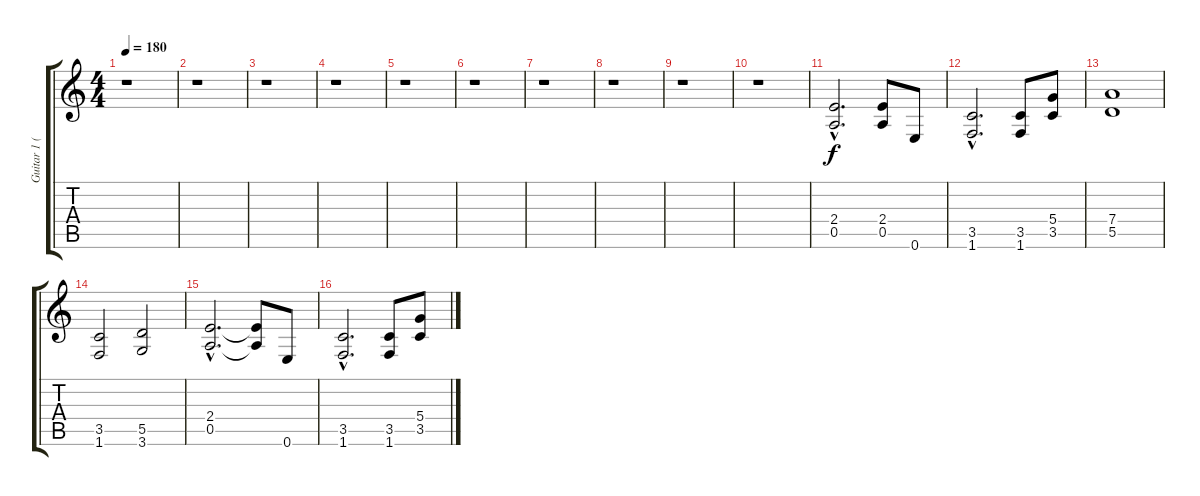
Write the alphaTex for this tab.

\track ("Guitar 1 (Disto)" "Guitar 1 (") {instrument distortionguitar}
\staff {score tabs}
\tuning (E4 B3 G3 D3 A2 E2) {hide}
\ts (4 4)
\tempo 180
\clef g2
\ks c
r.1{dy f} |
r.1 |
r.1 |
r.1 |
r.1 |
r.1 |
r.1 |
r.1 |
r.1 |
r.1 |
(2.4{hac} 0.5{hac}).2{d} (2.4 0.5).8 0.6.8 |
(3.5{hac} 1.6{hac}).2{d} (3.5 1.6).8 (5.4 3.5).8 |
(7.4 5.5).1 |
(3.5 1.6).2 (5.5 3.6).2 |
(2.4{hac} 0.5{hac}).2{d} (2.4{t} 0.5{t}).8 0.6.8 |
(3.5{hac} 1.6{hac}).2{d} (3.5 1.6).8 (5.4 3.5).8
